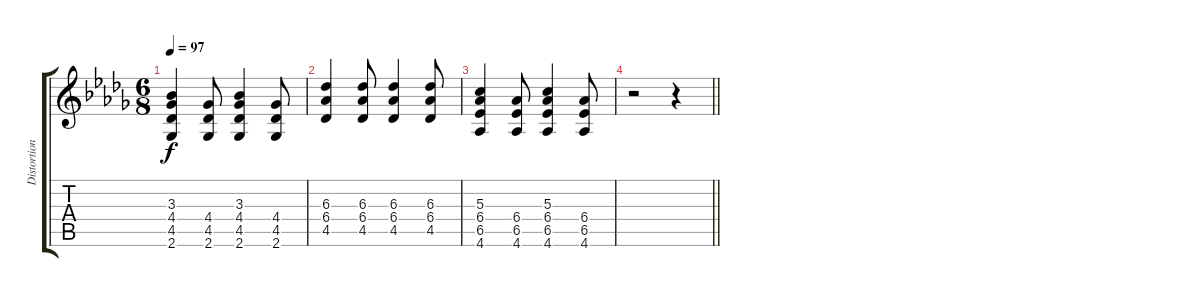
\track ("Distortion guitar (not in the real song)" "Distortion") {instrument distortionguitar}
\staff {score tabs}
\tuning (E4 B3 G3 D3 A2 E2) {hide}
\ts (6 8)
\tempo 97
\clef g2
\ks db
(3.3 4.4 4.5 2.6).4{dy f} (4.4 4.5 2.6).8 (3.3 4.4 4.5 2.6).4 (4.4 4.5 2.6).8 |
(6.3 6.4 4.5).4 (6.3 6.4 4.5).8 (6.3 6.4 4.5).4 (6.3 6.4 4.5).8 |
(5.3 6.4 6.5 4.6).4 (6.4 6.5 4.6).8 (5.3 6.4 6.5 4.6).4 (6.4 6.5 4.6).8 |
\barLineRight lightlight
r.2 r.4
